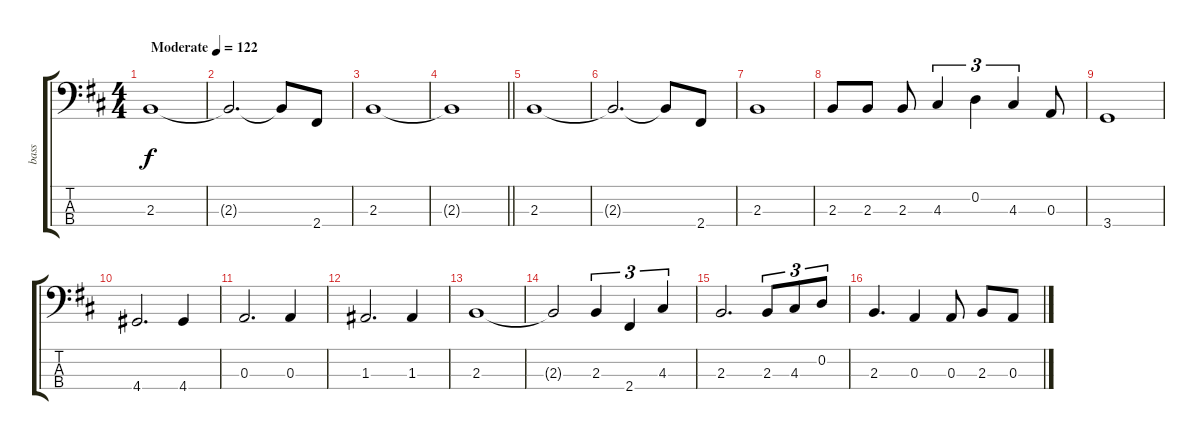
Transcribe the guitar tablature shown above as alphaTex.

\track ("bass" "bass") {instrument fretlessbass}
\staff {score tabs}
\tuning (G2 D2 A1 E1) {hide}
\ts (4 4)
\tempo (122 "Moderate")
\clef f4
\ks bminor
2.3.1{dy f instrument fretlessbass} |
2.3{t}.2{d} 2.3{t}.8 2.4.8 |
2.3.1 |
\barLineRight lightlight
2.3{t}.1 |
2.3.1 |
2.3{t}.2{d} 2.3{t}.8 2.4.8 |
2.3.1 |
2.3.8 2.3.8 2.3.8 4.3.4{tu (3 2)} 0.2.4{tu (3 2)} 4.3.4{tu (3 2)} 0.3.8 |
3.4.1 |
4.4.2{d} 4.4.4 |
0.3.2{d} 0.3.4 |
1.3.2{d} 1.3.4 |
2.3.1 |
2.3{t}.2 2.3.4{tu (3 2)} 2.4.4{tu (3 2)} 4.3.4{tu (3 2)} |
2.3.2{d} 2.3.8{tu (3 2)} 4.3.8{tu (3 2)} 0.2.8{tu (3 2)} |
2.3.4{d} 0.3.4 0.3.8 2.3.8 0.3.8
